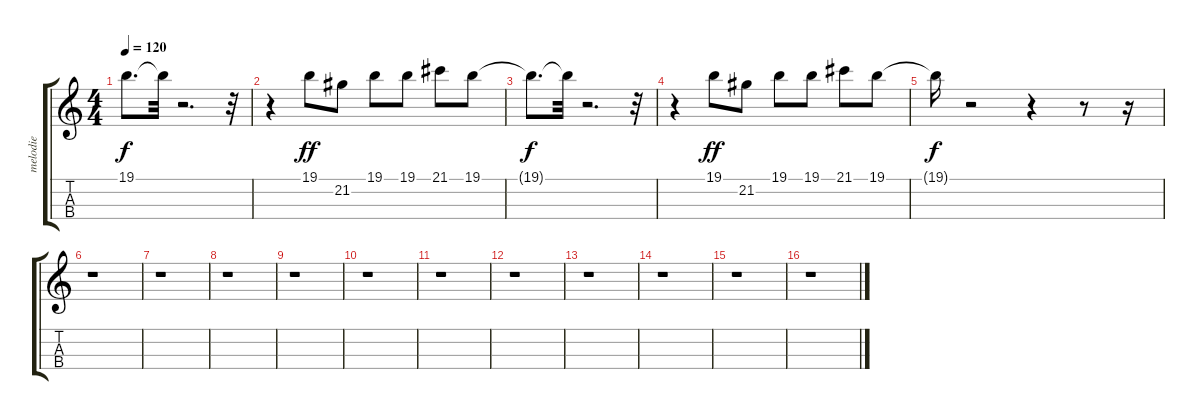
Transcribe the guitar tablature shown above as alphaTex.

\track ("melodie" "melodie") {instrument panflute}
\staff {score tabs}
\tuning (E4 B3 G3 D3) {hide}
\ts (4 4)
\tempo 120
\clef g2
\ks c
19.1{t}.8{d dy f} 19.1{t}.32 r.2{d} r.32 |
r.4 19.1.8{dy ff} 21.2.8 19.1.8 19.1.8 21.1.8 19.1.8 |
19.1{t}.8{d dy f} 19.1{t}.32 r.2{d} r.32 |
r.4 19.1.8{dy ff} 21.2.8 19.1.8 19.1.8 21.1.8 19.1.8 |
19.1{t}.16{dy f} r.2 r.4 r.8 r.16 |
r.1 |
r.1 |
r.1 |
r.1 |
r.1 |
r.1 |
r.1 |
r.1 |
r.1 |
r.1 |
r.1
